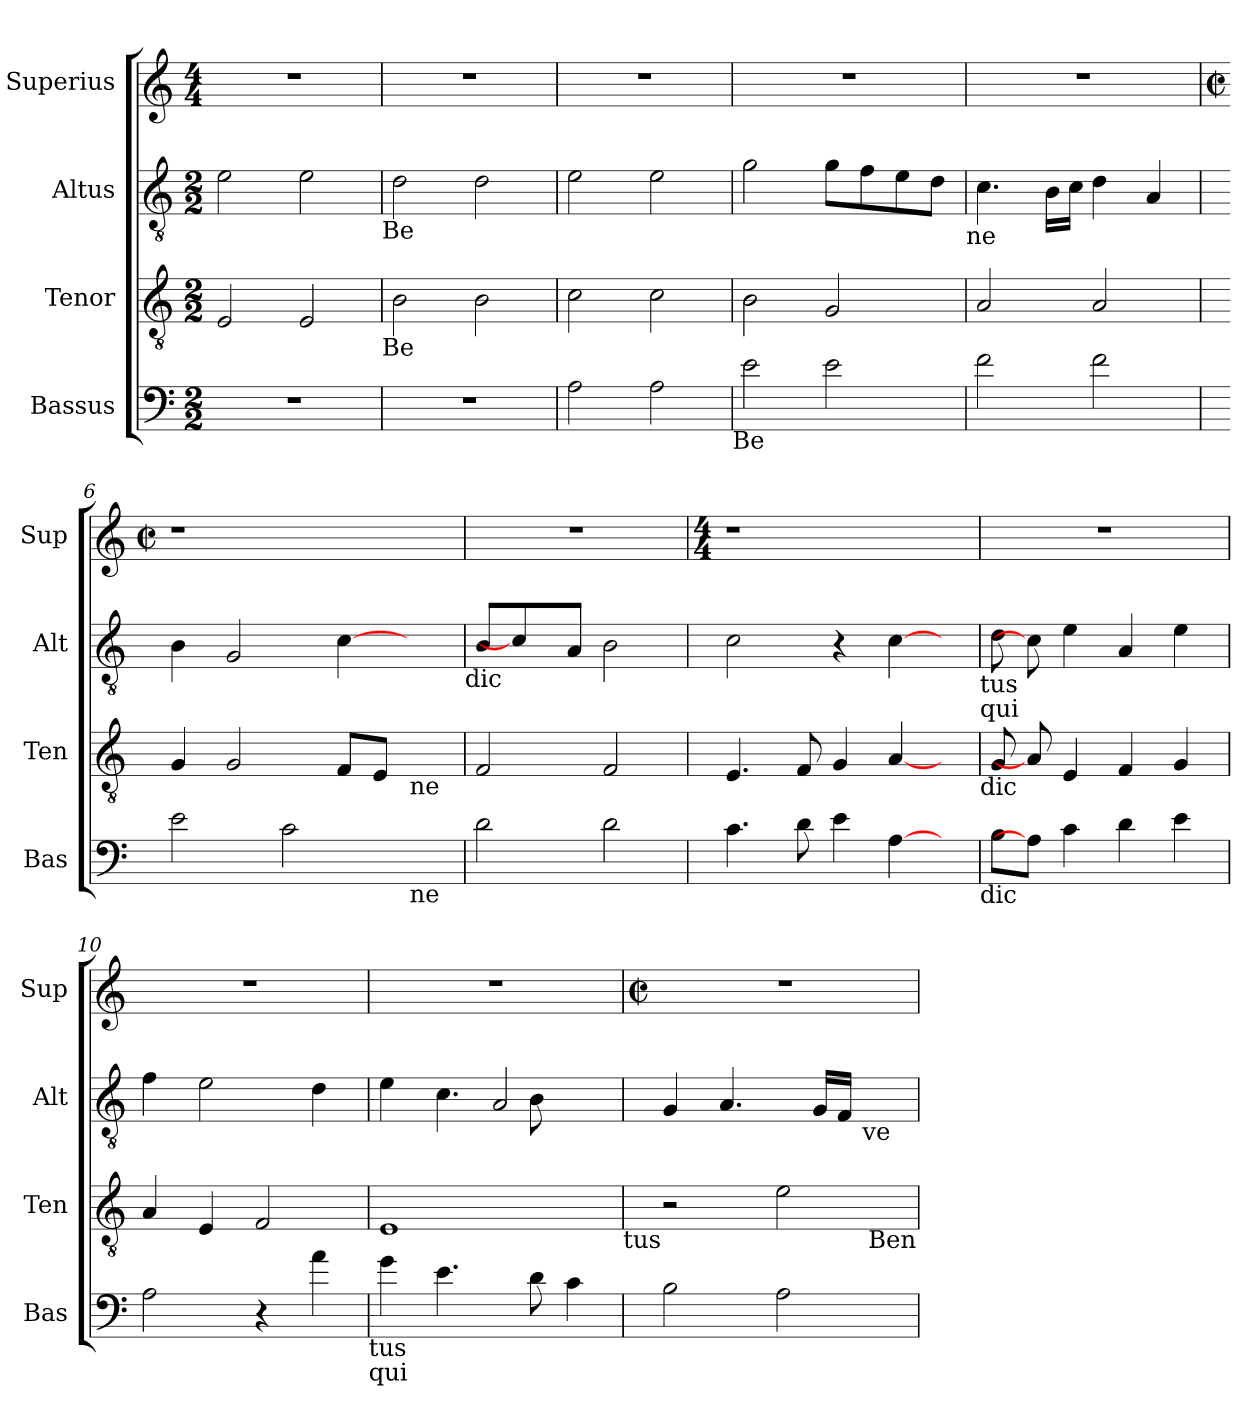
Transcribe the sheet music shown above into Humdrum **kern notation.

**kern	**kern	**kern	**kern
*part4	*part3	*part2	*part1
*staff4	*staff3	*staff2	*staff1
*I"Bassus	*I"Tenor	*I"Altus	*I"Superius
*I'Bas	*I'Ten	*I'Alt	*I'Sup
*clefF4	*clefGv2	*clefGv2	*clefG2
*ITrd7c12	*	*	*
*k[]	*k[]	*k[]	*k[]
*C:	*C:	*C:	*C:
*M2/2	*M2/2	*M2/2	*M4/4
=1	=1	=1	=1
1r	2E/	2e\	1r
.	2E/	2e\	.
!	!	!LO:TX:b:t=Be	!
!	!LO:TX:b:t=Be	!	!
=2	=2	=2	=2
1r	2B\	2d\	1r
.	2B\	2d\	.
=3	=3	=3	=3
2AA\	2c\	2e\	1r
2AA\	2c\	2e\	.
!LO:TX:b:t=Be	!	!	!
=4	=4	=4	=4
2E\	2B\	2g\	1r
2E\	2G/	8g\L	.
.	.	8f\	.
.	.	8e\	.
.	.	8d\J	.
!	!	!LO:TX:b:t=ne	!
=5	=5	=5	=5
2F\	2A/	4.c\	1r
.	.	16B\LL	.
.	.	16c\JJ	.
2F\	2A/	4d\	.
.	.	4A/	.
=6	=6	=6	=6
*	*	*	*M2/2
*	*	*	*met(c|)
2E\	4G/	4B\	1r
.	2G/	2G/	.
2C\	.	.	.
.	8F/L	[4c\	.
.	8E/J	.	.
!	!LO:TX:b:t=ne	!	!
!LO:TX:b:t=ne	!	!	!
4ryy	4ryy	4ryy	4ryy
!	!	!LO:TX:b:t=dic	!
=7	=7	=7	=7
2D\	2F/	8B/L	1r
.	.	4c\]	.
.	.	8A/J	.
2D\	2F/	2B\	.
=8	=8	=8	=8
*	*	*	*M4/4
4.C\	4.E/	2c\	1r
8D\	8F/	.	.
4E\	4G/	4r	.
[4AA\	[4A/	[4c\	.
8ryy	8ryy	8ryy	8ryy
!	!	!LO:TX:b:t=tus	!
!	!	!LO:TX:b:t=qui	!
!	!LO:TX:b:t=dic	!	!
!LO:TX:b:t=dic	!	!	!
=9	=9	=9	=9
8BB\L	8G/	8d\	1r
8AA\J]	8A/]	8c\]	.
4C\	4E/	4e\	.
4D\	4F/	4A/	.
4E\	4G/	4e\	.
!!LO:LB:g=z
=10	=10	=10	=10
2AA\	4A/	4f\	1r
.	4E/	2e\	.
4r	2F/	.	.
4A\	.	4d\	.
!LO:TX:b:t=tus	!	!	!
!LO:TX:b:t=qui	!	!	!
=11	=11	=11	=11
*	*	*^	*
4G\	1E	4e\	2ryy	1r
4.E\	.	4.c\	.	.
.	.	.	2A/	.
8D\	.	8B\	.	.
4C\	.	4ryy	.	.
*	*	*v	*v	*
!	!LO:TX:b:t=tus	!	!
=12	=12	=12	=12
*	*	*	*M2/2
*	*	*	*met(c|)
2BB\	2r	4G/	1r
.	.	4.A/	.
2AA\	2e\	.	.
.	.	16G/LL	.
.	.	16F/JJ	.
!	!	!LO:TX:b:t=ve	!
.	.	4ryy	.
!	!LO:TX:b:t=Ben	!	!
=	=	=	=
*-	*-	*-	*-
